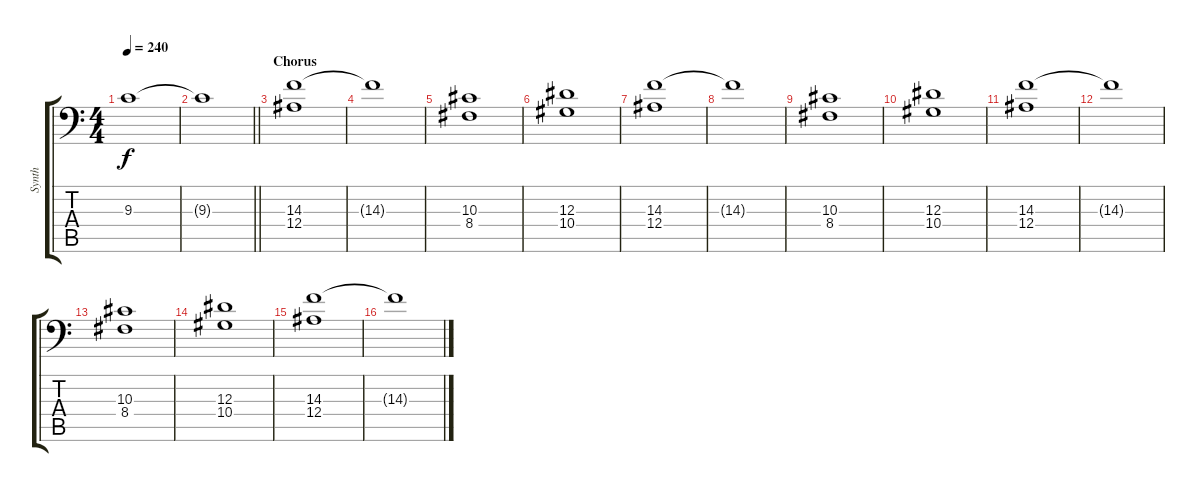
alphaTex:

\track ("Synth" "Synth") {instrument stringensemble2}
\staff {score tabs}
\tuning (C4 G3 Eb3 Bb2 F2 Bb1) {hide}
\ts (4 4)
\tempo 240
\clef f4
\ks c
9.3.1{dy f} |
\barLineRight lightlight
9.3{t}.1 |
\section ("" "Chorus")
(14.3 12.4).1 |
14.3{t}.1 |
(10.3 8.4).1 |
(12.3 10.4).1 |
(14.3 12.4).1 |
14.3{t}.1 |
(10.3 8.4).1 |
(12.3 10.4).1 |
(14.3 12.4).1 |
14.3{t}.1 |
(10.3 8.4).1 |
(12.3 10.4).1 |
(14.3 12.4).1 |
14.3{t}.1
